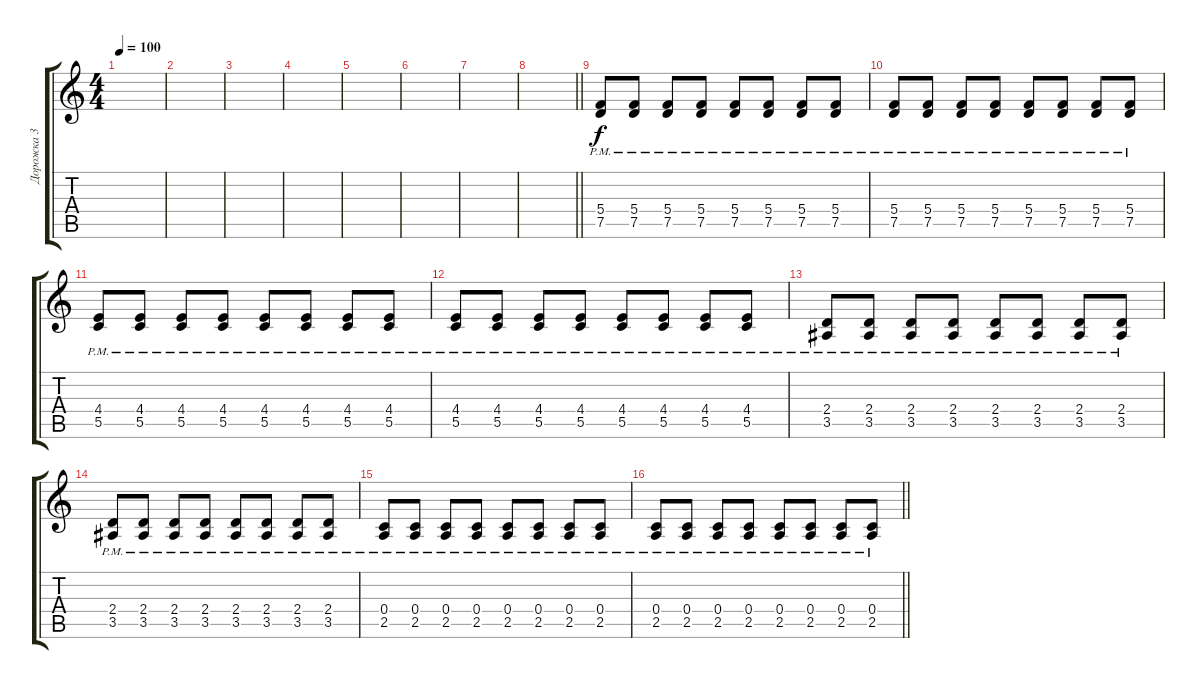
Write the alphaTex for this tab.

\track ("Дорожка 3" "Дорожка 3") {instrument distortionguitar}
\staff {score tabs}
\tuning (D4 A3 F3 C3 G2 C2) {hide}
\ts (4 4)
\section ("" "")
\tempo 100
\clef g2
\ks c
|
|
|
|
|
|
|
\barLineRight lightlight
|
\section ("" "")
(5.4{pm} 7.5{pm}).8{balance 8} (5.4{pm} 7.5{pm}).8 (5.4{pm} 7.5{pm}).8 (5.4{pm} 7.5{pm}).8 (5.4{pm} 7.5{pm}).8 (5.4{pm} 7.5{pm}).8 (5.4{pm} 7.5{pm}).8 (5.4{pm} 7.5{pm}).8 |
(5.4{pm} 7.5{pm}).8 (5.4{pm} 7.5{pm}).8 (5.4{pm} 7.5{pm}).8 (5.4{pm} 7.5{pm}).8 (5.4{pm} 7.5{pm}).8 (5.4{pm} 7.5{pm}).8 (5.4{pm} 7.5{pm}).8 (5.4{pm} 7.5{pm}).8 |
(4.4{pm} 5.5{pm}).8 (4.4{pm} 5.5{pm}).8 (4.4{pm} 5.5{pm}).8 (4.4{pm} 5.5{pm}).8 (4.4{pm} 5.5{pm}).8 (4.4{pm} 5.5{pm}).8 (4.4{pm} 5.5{pm}).8 (4.4{pm} 5.5{pm}).8 |
(4.4{pm} 5.5{pm}).8 (4.4{pm} 5.5{pm}).8 (4.4{pm} 5.5{pm}).8 (4.4{pm} 5.5{pm}).8 (4.4{pm} 5.5{pm}).8 (4.4{pm} 5.5{pm}).8 (4.4{pm} 5.5{pm}).8 (4.4{pm} 5.5{pm}).8 |
(2.4{pm} 3.5{pm}).8 (2.4{pm} 3.5{pm}).8 (2.4{pm} 3.5{pm}).8 (2.4{pm} 3.5{pm}).8 (2.4{pm} 3.5{pm}).8 (2.4{pm} 3.5{pm}).8 (2.4{pm} 3.5{pm}).8 (2.4{pm} 3.5{pm}).8 |
(2.4{pm} 3.5{pm}).8 (2.4{pm} 3.5{pm}).8 (2.4{pm} 3.5{pm}).8 (2.4{pm} 3.5{pm}).8 (2.4{pm} 3.5{pm}).8 (2.4{pm} 3.5{pm}).8 (2.4{pm} 3.5{pm}).8 (2.4{pm} 3.5{pm}).8 |
(0.4{pm} 2.5{pm}).8 (0.4{pm} 2.5{pm}).8 (0.4{pm} 2.5{pm}).8 (0.4{pm} 2.5{pm}).8 (0.4{pm} 2.5{pm}).8 (0.4{pm} 2.5{pm}).8 (0.4{pm} 2.5{pm}).8 (0.4{pm} 2.5{pm}).8 |
\barLineRight lightlight
(0.4{pm} 2.5{pm}).8 (0.4{pm} 2.5{pm}).8 (0.4{pm} 2.5{pm}).8 (0.4{pm} 2.5{pm}).8 (0.4{pm} 2.5{pm}).8 (0.4{pm} 2.5{pm}).8 (0.4{pm} 2.5{pm}).8 (0.4{pm} 2.5{pm}).8
